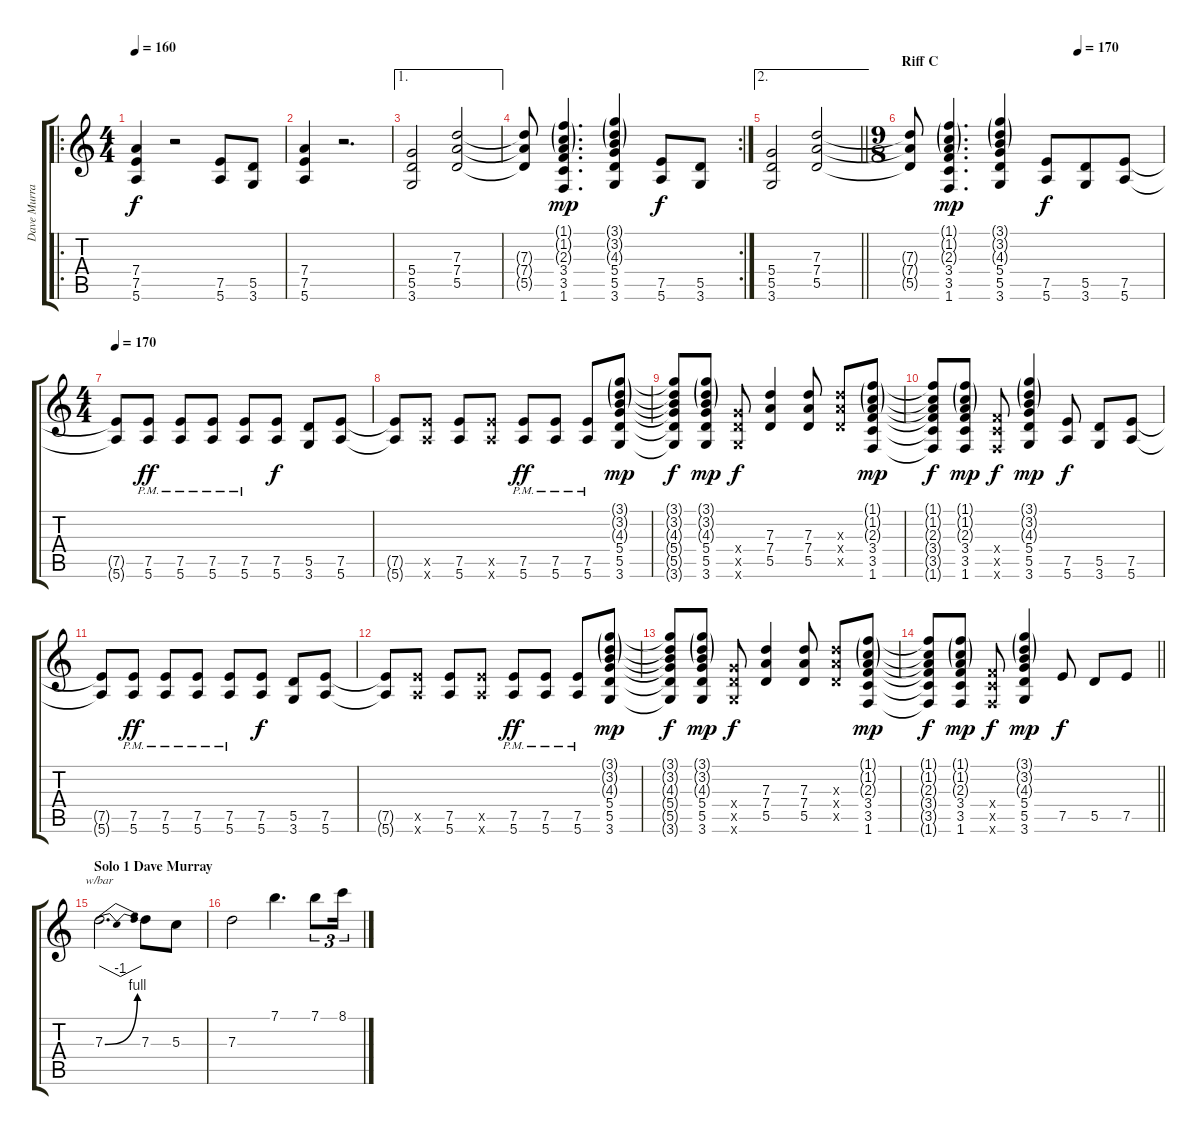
\track ("Dave Murray" "Dave Murra") {instrument overdrivenguitar}
\staff {score tabs}
\tuning (E4 B3 G3 D3 A2 E2) {hide}
\ro
\ts (4 4)
\tempo 160
\clef g2
\ks c
(7.4 7.5 5.6).4{dy f} r.2 (7.5 5.6).8 (5.5 3.6).8 |
(7.4 7.5 5.6).4 r.2{d} |
\ae 1
(5.4 5.5 3.6).2 (7.3 7.4 5.5).2 |
\rc 2
(7.3{t} 7.4{t} 5.5{t}).8 (1.1{g} 1.2{g} 2.3{g} 3.4 3.5 1.6).4{d dy mp} (3.1{g} 3.2{g} 4.3{g} 5.4 5.5 3.6).4 (7.5 5.6).8{dy f} (5.5 3.6).8 |
\ae 2
\barLineRight lightlight
(5.4 5.5 3.6).2 (7.3 7.4 5.5).2 |
\ts (9 8)
\section ("" "Riff C")
\tempo (170 0.6666666666666666)
(7.3{t} 7.4{t} 5.5{t}).8 (1.1{g} 1.2{g} 2.3{g} 3.4 3.5 1.6).4{d dy mp} (3.1{g} 3.2{g} 4.3{g} 5.4 5.5 3.6).4 (7.5 5.6).8{dy f} (5.5 3.6).8 (7.5 5.6).8 |
\ts (4 4)
\tempo 170
(7.5{t} 5.6{t}).8 (7.5{pm} 5.6{pm}).8{dy ff} (7.5{pm} 5.6{pm}).8 (7.5{pm} 5.6{pm}).8 (7.5{pm} 5.6{pm}).8 (7.5 5.6).8{dy f} (5.5 3.6).8 (7.5 5.6).8 |
(7.5{t} 5.6{t}).8 (7.5{x} 5.6{x}).8 (7.5 5.6).8 (7.5{x} 5.6{x}).8 (7.5{pm} 5.6{pm}).8{dy ff} (7.5{pm} 5.6{pm}).8 (7.5{pm} 5.6{pm}).8 (3.1{g} 3.2{g} 4.3{g} 5.4 5.5 3.6).8{dy mp} |
(3.1{t} 3.2{t} 4.3{t} 5.4{t} 5.5{t} 3.6{t}).8{dy f} (3.1{g} 3.2{g} 4.3{g} 5.4 5.5 3.6).8{dy mp} (5.4{x} 5.5{x} 3.6{x}).8{dy f} (7.3 7.4 5.5).4 (7.3 7.4 5.5).8 (7.3{x} 7.4{x} 5.5{x}).8 (1.1{g} 1.2{g} 2.3{g} 3.4 3.5 1.6).8{dy mp} |
(1.1{t} 1.2{t} 2.3{t} 3.4{t} 3.5{t} 1.6{t}).8{dy f} (1.1{g} 1.2{g} 2.3{g} 3.4 3.5 1.6).8{dy mp} (3.4{x} 3.5{x} 1.6{x}).8{dy f} (3.1{g} 3.2{g} 4.3{g} 5.4 5.5 3.6).4{dy mp} (7.5 5.6).8{dy f} (5.5 3.6).8 (7.5 5.6).8 |
(7.5{t} 5.6{t}).8 (7.5{pm} 5.6{pm}).8{dy ff} (7.5{pm} 5.6{pm}).8 (7.5{pm} 5.6{pm}).8 (7.5{pm} 5.6{pm}).8 (7.5 5.6).8{dy f} (5.5 3.6).8 (7.5 5.6).8 |
(7.5{t} 5.6{t}).8 (7.5{x} 5.6{x}).8 (7.5 5.6).8 (7.5{x} 5.6{x}).8 (7.5{pm} 5.6{pm}).8{dy ff} (7.5{pm} 5.6{pm}).8 (7.5{pm} 5.6{pm}).8 (3.1{g} 3.2{g} 4.3{g} 5.4 5.5 3.6).8{dy mp} |
(3.1{t} 3.2{t} 4.3{t} 5.4{t} 5.5{t} 3.6{t}).8{dy f} (3.1{g} 3.2{g} 4.3{g} 5.4 5.5 3.6).8{dy mp} (5.4{x} 5.5{x} 3.6{x}).8{dy f} (7.3 7.4 5.5).4 (7.3 7.4 5.5).8 (7.3{x} 7.4{x} 5.5{x}).8 (1.1{g} 1.2{g} 2.3{g} 3.4 3.5 1.6).8{dy mp} |
\barLineRight lightlight
(1.1{t} 1.2{t} 2.3{t} 3.4{t} 3.5{t} 1.6{t}).8{dy f} (1.1{g} 1.2{g} 2.3{g} 3.4 3.5 1.6).8{dy mp} (3.4{x} 3.5{x} 1.6{x}).8{dy f} (3.1{g} 3.2{g} 4.3{g} 5.4 5.5 3.6).4{dy mp} 7.5.8{dy f} 5.5.8 7.5.8 |
\section ("" "Solo 1 Dave Murray")
7.3{be (bend 0 0 60 4)}.2{d tbe (dip default 0 0 30 -4 60 0) volume 16} 7.3.8 5.3.8 |
7.3.2 7.1.4{d} 7.1.8{tu (3 2)} 8.1.16{tu (3 2)}
